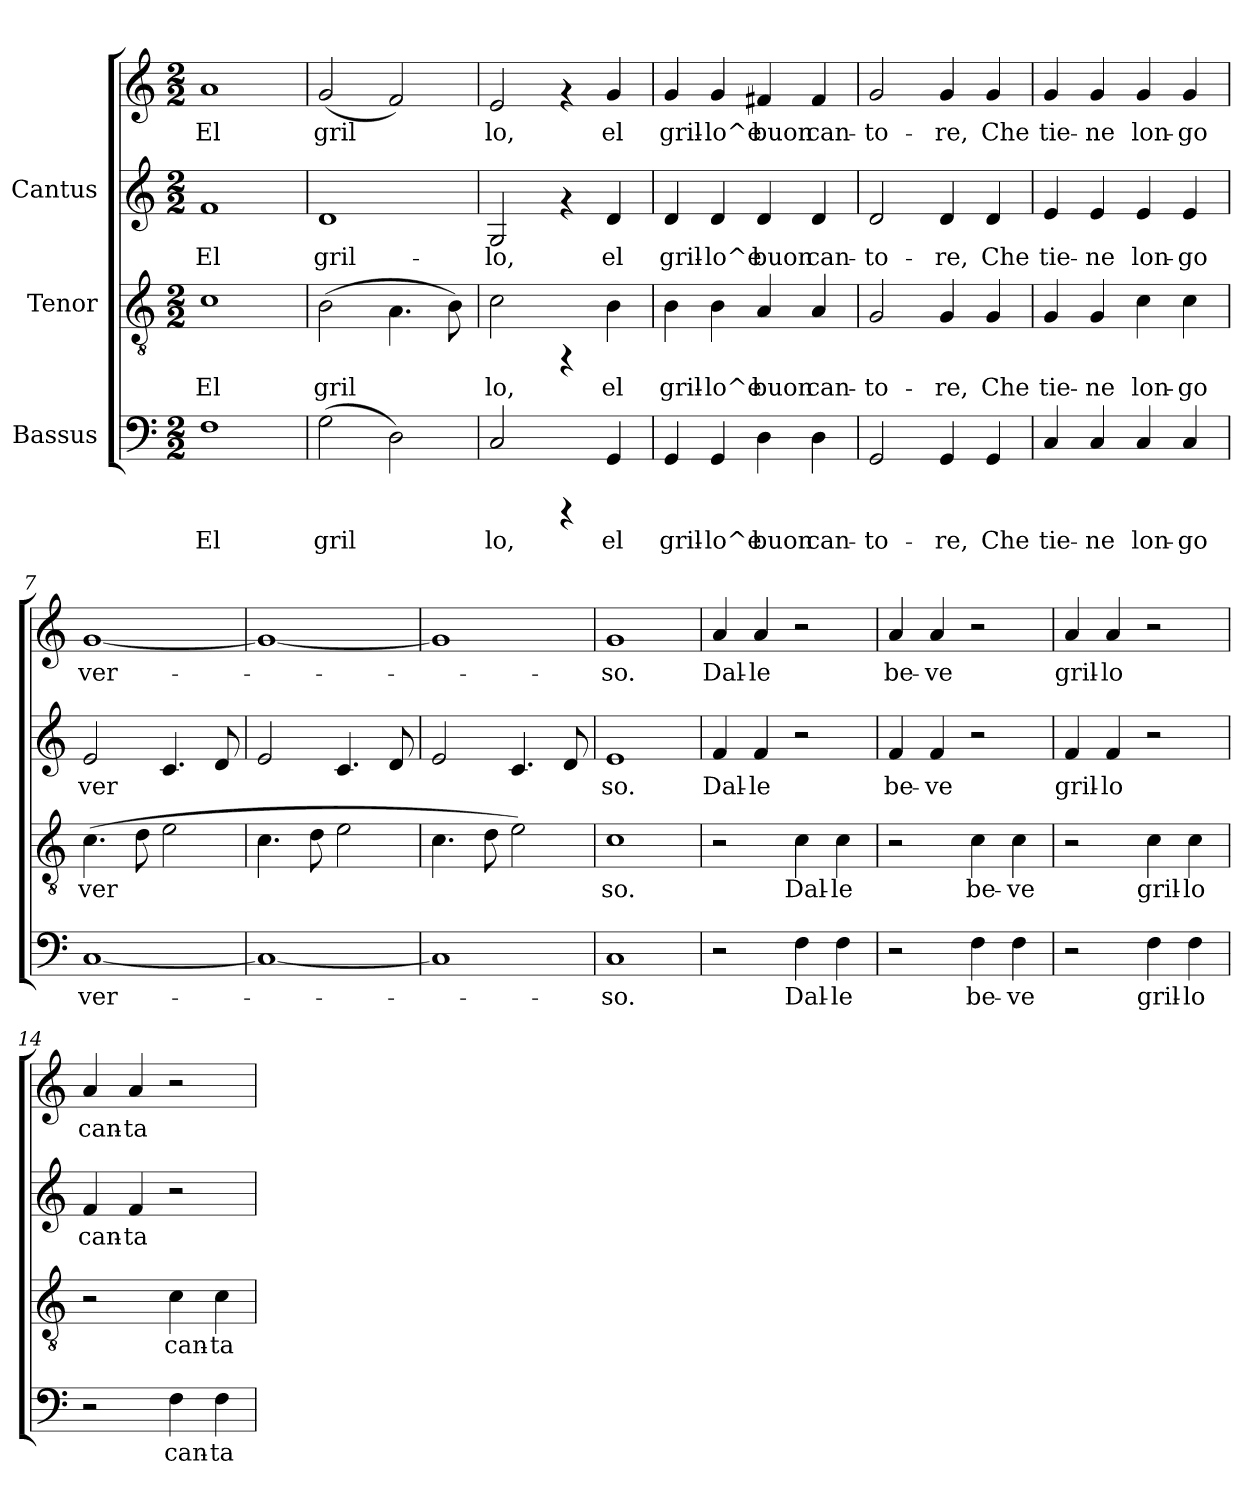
**kern	**text	**kern	**text	**kern	**text	**kern	**text
*part3	*part3	*part2	*part2	*part1	*part1	*part1	*part1
*staff4	*staff4	*staff3	*staff3	*staff2	*staff2	*staff1	*staff1
*I"Bassus	*	*I"Tenor	*	*I"Cantus	*	*	*
!!LO:PB:g=z
*stria5	*	*stria5	*	*stria5	*	*stria5	*
*clefF4	*	*clefGv2	*	*clefG2	*	*clefG2	*
*M2/2	*	*M2/2	*	*M2/2	*	*M2/2	*
*MM228	*	*MM228	*	*MM228	*	*MM228	*
=1	=1	=1	=1	=1	=1	=1	=1
!	!LO:LY:b:cj	!	!LO:LY:b:cj	!	!LO:LY:b:cj	!	!LO:LY:b:cj
1F	El	1c	El	1f	El	1a	El
=2	=2	=2	=2	=2	=2	=2	=2
!	!LO:LY:b:cj	!	!LO:LY:b:cj	!	!LO:LY:b:cj	!	!LO:LY:b:cj
(>2G\	gril-	(>2B\	gril-	1d	-gril-	(<2g/	gril-
!	!LO:LY:b:cj	!	!LO:LY:b:cj	!	!	!	!LO:LY:b:cj
2D\)	--	4.A\	--	.	.	2f/)	--
!	!	!	!LO:LY:b:cj	!	!	!	!
.	.	8B\)	--	.	.	.	.
=3	=3	=3	=3	=3	=3	=3	=3
!	!LO:LY:b:cj	!	!LO:LY:b:cj	!	!LO:LY:b:cj	!	!LO:LY:b:cj
2C/	-lo,	2c\	-lo,	2G/	lo,	2e/	-lo,
4rCCC	.	4rFF	.	4rf	.	4rf	.
!	!LO:LY:b:cj	!	!LO:LY:b:cj	!	!LO:LY:b:cj	!	!LO:LY:b:cj
4GG/	el	4B\	el	4d/	el	4g/	el
=4	=4	=4	=4	=4	=4	=4	=4
!	!LO:LY:b:cj	!	!LO:LY:b:cj	!	!LO:LY:b:cj	!	!LO:LY:b:cj
4GG/	gril-	4B\	gril-	4d/	-gril-	4g/	gril-
!	!LO:LY:b:cj	!	!LO:LY:b:cj	!	!LO:LY:b:cj	!	!LO:LY:b:cj
4GG/	-lo^e	4B\	-lo^e	4d/	-lo^e	4g/	-lo^e
!	!LO:LY:b:cj	!	!LO:LY:b:cj	!	!LO:LY:b:cj	!	!LO:LY:b:cj
4D\	buon	4A/	buon	4d/	buon	4f#X/	buon
!	!LO:LY:b:cj	!	!LO:LY:b:cj	!	!LO:LY:b:cj	!	!LO:LY:b:cj
4D\	can-	4A/	can-	4d/	can-	4f#/	can-
=5	=5	=5	=5	=5	=5	=5	=5
!	!LO:LY:b:cj	!	!LO:LY:b:cj	!	!LO:LY:b:cj	!	!LO:LY:b:cj
2GG/	-to-	2G/	-to-	2d/	to-	2g/	-to-
!	!LO:LY:b:cj	!	!LO:LY:b:cj	!	!LO:LY:b:cj	!	!LO:LY:b:cj
4GG/	-re,	4G/	-re,	4d/	-re,	4g/	-re,
!	!LO:LY:b:cj	!	!LO:LY:b:cj	!	!LO:LY:b:cj	!	!LO:LY:b:cj
4GG/	Che	4G/	Che	4d/	Che	4g/	Che
!!LO:LB:g=z
=6	=6	=6	=6	=6	=6	=6	=6
!	!LO:LY:b:cj	!	!LO:LY:b:cj	!	!LO:LY:b:cj	!	!LO:LY:b:cj
4C/	tie-	4G/	tie-	4e/	tie-	4g/	tie-
!	!LO:LY:b:cj	!	!LO:LY:b:cj	!	!LO:LY:b:cj	!	!LO:LY:b:cj
4C/	-ne	4G/	-ne	4e/	-ne	4g/	-ne
!	!LO:LY:b:cj	!	!LO:LY:b:cj	!	!LO:LY:b:cj	!	!LO:LY:b:cj
4C/	lon-	4c\	lon-	4e/	lon-	4g/	lon-
!	!LO:LY:b:cj	!	!LO:LY:b:cj	!	!LO:LY:b:cj	!	!LO:LY:b:cj
4C/	-go	4c\	-go	4e/	-go	4g/	-go
=7	=7	=7	=7	=7	=7	=7	=7
!	!LO:LY:b:cj	!	!LO:LY:b:cj	!	!LO:LY:b:cj	!	!LO:LY:b:cj
[<1C	ver-	(>4.c\	ver-	2e/	-ver-	[<1g	ver-
!	!	!	!LO:LY:b:cj	!	!	!	!
.	.	8d\	--	.	.	.	.
!	!	!	!LO:LY:b:cj	!	!LO:LY:b:cj	!	!
.	.	2e\	--	4.c/	--	.	.
!	!	!	!	!	!LO:LY:b:cj	!	!
.	.	.	.	8d/	--	.	.
=8	=8	=8	=8	=8	=8	=8	=8
1C_<	.	4.c\	.	2e/	.	1g_<	.
.	.	8d\	.	.	.	.	.
.	.	2e\	.	4.c/	.	.	.
.	.	.	.	8d/	.	.	.
=9	=9	=9	=9	=9	=9	=9	=9
1C]	.	4.c\	.	2e/	.	1g]	.
.	.	8d\	.	.	.	.	.
.	.	2e\)	.	4.c/	.	.	.
.	.	.	.	8d/	.	.	.
=10	=10	=10	=10	=10	=10	=10	=10
!	!LO:LY:b:cj	!	!LO:LY:b:cj	!	!LO:LY:b:cj	!	!LO:LY:b:cj
1C	-so.	1c	-so.	1e	so.	1g	-so.
=11	=11	=11	=11	=11	=11	=11	=11
!	!	!	!	!	!LO:LY:b:cj	!	!LO:LY:b:cj
2r	.	2r	.	4f/	Dal-	4a/	Dal-
!	!	!	!	!	!LO:LY:b:cj	!	!LO:LY:b:cj
.	.	.	.	4f/	-le	4a/	-le
!	!LO:LY:b:cj	!	!LO:LY:b:cj	!	!	!	!
4F\	Dal-	4c\	Dal-	2r	.	2r	.
!	!LO:LY:b:cj	!	!LO:LY:b:cj	!	!	!	!
4F\	-le	4c\	-le	.	.	.	.
!!LO:LB:g=z
=12	=12	=12	=12	=12	=12	=12	=12
!	!	!	!	!	!LO:LY:b:cj	!	!LO:LY:b:cj
2r	.	2r	.	4f/	be-	4a/	be-
!	!	!	!	!	!LO:LY:b:cj	!	!LO:LY:b:cj
.	.	.	.	4f/	-ve	4a/	-ve
!	!LO:LY:b:cj	!	!LO:LY:b:cj	!	!	!	!
4F\	be-	4c\	be-	2r	.	2r	.
!	!LO:LY:b:cj	!	!LO:LY:b:cj	!	!	!	!
4F\	-ve	4c\	-ve	.	.	.	.
=13	=13	=13	=13	=13	=13	=13	=13
!	!	!	!	!	!LO:LY:b:cj	!	!LO:LY:b:cj
2r	.	2r	.	4f/	gril-	4a/	gril-
!	!	!	!	!	!LO:LY:b:cj	!	!LO:LY:b:cj
.	.	.	.	4f/	-lo	4a/	-lo
!	!LO:LY:b:cj	!	!LO:LY:b:cj	!	!	!	!
4F\	gril-	4c\	gril-	2r	.	2r	.
!	!LO:LY:b:cj	!	!LO:LY:b:cj	!	!	!	!
4F\	-lo	4c\	-lo	.	.	.	.
=14	=14	=14	=14	=14	=14	=14	=14
!	!	!	!	!	!LO:LY:b:cj	!	!LO:LY:b:cj
2r	.	2r	.	4f/	can-	4a/	can-
!	!	!	!	!	!LO:LY:b:cj	!	!LO:LY:b:cj
.	.	.	.	4f/	-ta	4a/	-ta
!	!LO:LY:b:cj	!	!LO:LY:b:cj	!	!	!	!
4F\	can-	4c\	can-	2r	.	2r	.
!	!LO:LY:b:cj	!	!LO:LY:b:cj	!	!	!	!
4F\	-ta	4c\	-ta	.	.	.	.
=	=	=	=	=	=	=	=
*-	*-	*-	*-	*-	*-	*-	*-
